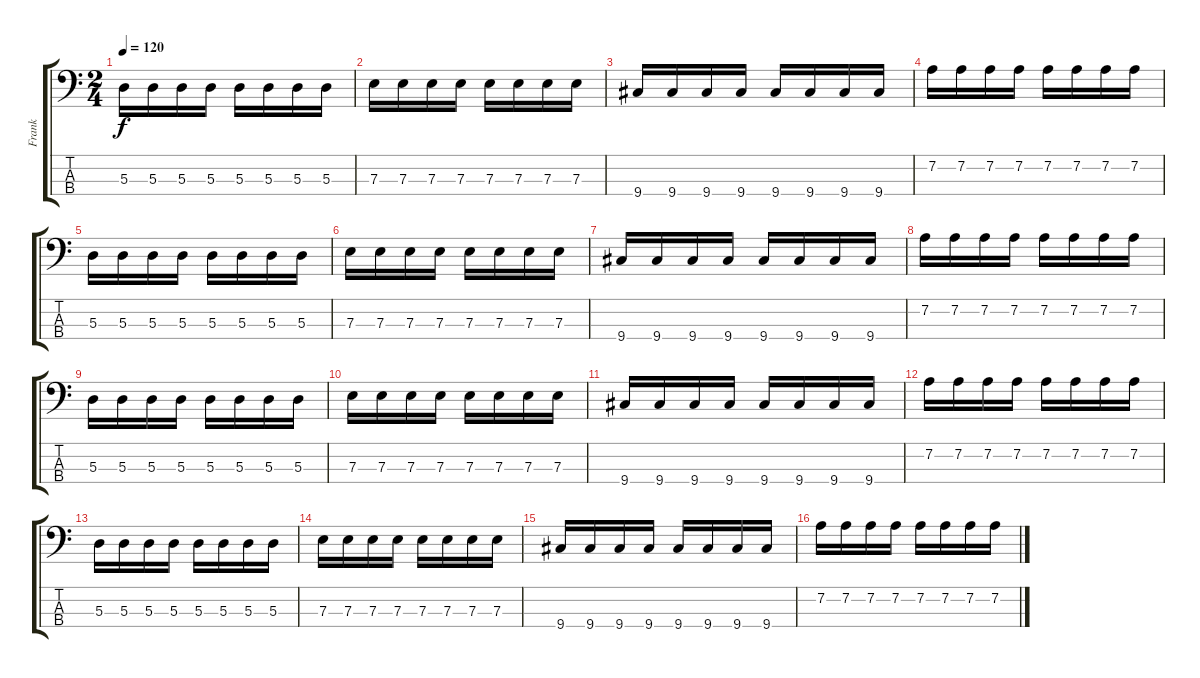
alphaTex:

\track ("Frank" "Frank") {instrument electricbassfinger}
\staff {score tabs}
\tuning (G2 D2 A1 E1) {hide}
\ts (2 4)
\tempo 120
\clef f4
\ks c
5.3.16{dy f} 5.3.16 5.3.16 5.3.16 5.3.16 5.3.16 5.3.16 5.3.16 |
7.3.16 7.3.16 7.3.16 7.3.16 7.3.16 7.3.16 7.3.16 7.3.16 |
9.4.16 9.4.16 9.4.16 9.4.16 9.4.16 9.4.16 9.4.16 9.4.16 |
7.2.16 7.2.16 7.2.16 7.2.16 7.2.16 7.2.16 7.2.16 7.2.16 |
5.3.16 5.3.16 5.3.16 5.3.16 5.3.16 5.3.16 5.3.16 5.3.16 |
7.3.16 7.3.16 7.3.16 7.3.16 7.3.16 7.3.16 7.3.16 7.3.16 |
9.4.16 9.4.16 9.4.16 9.4.16 9.4.16 9.4.16 9.4.16 9.4.16 |
7.2.16 7.2.16 7.2.16 7.2.16 7.2.16 7.2.16 7.2.16 7.2.16 |
5.3.16 5.3.16 5.3.16 5.3.16 5.3.16 5.3.16 5.3.16 5.3.16 |
7.3.16 7.3.16 7.3.16 7.3.16 7.3.16 7.3.16 7.3.16 7.3.16 |
9.4.16 9.4.16 9.4.16 9.4.16 9.4.16 9.4.16 9.4.16 9.4.16 |
7.2.16 7.2.16 7.2.16 7.2.16 7.2.16 7.2.16 7.2.16 7.2.16 |
5.3.16 5.3.16 5.3.16 5.3.16 5.3.16 5.3.16 5.3.16 5.3.16 |
7.3.16 7.3.16 7.3.16 7.3.16 7.3.16 7.3.16 7.3.16 7.3.16 |
9.4.16 9.4.16 9.4.16 9.4.16 9.4.16 9.4.16 9.4.16 9.4.16 |
7.2.16 7.2.16 7.2.16 7.2.16 7.2.16 7.2.16 7.2.16 7.2.16
